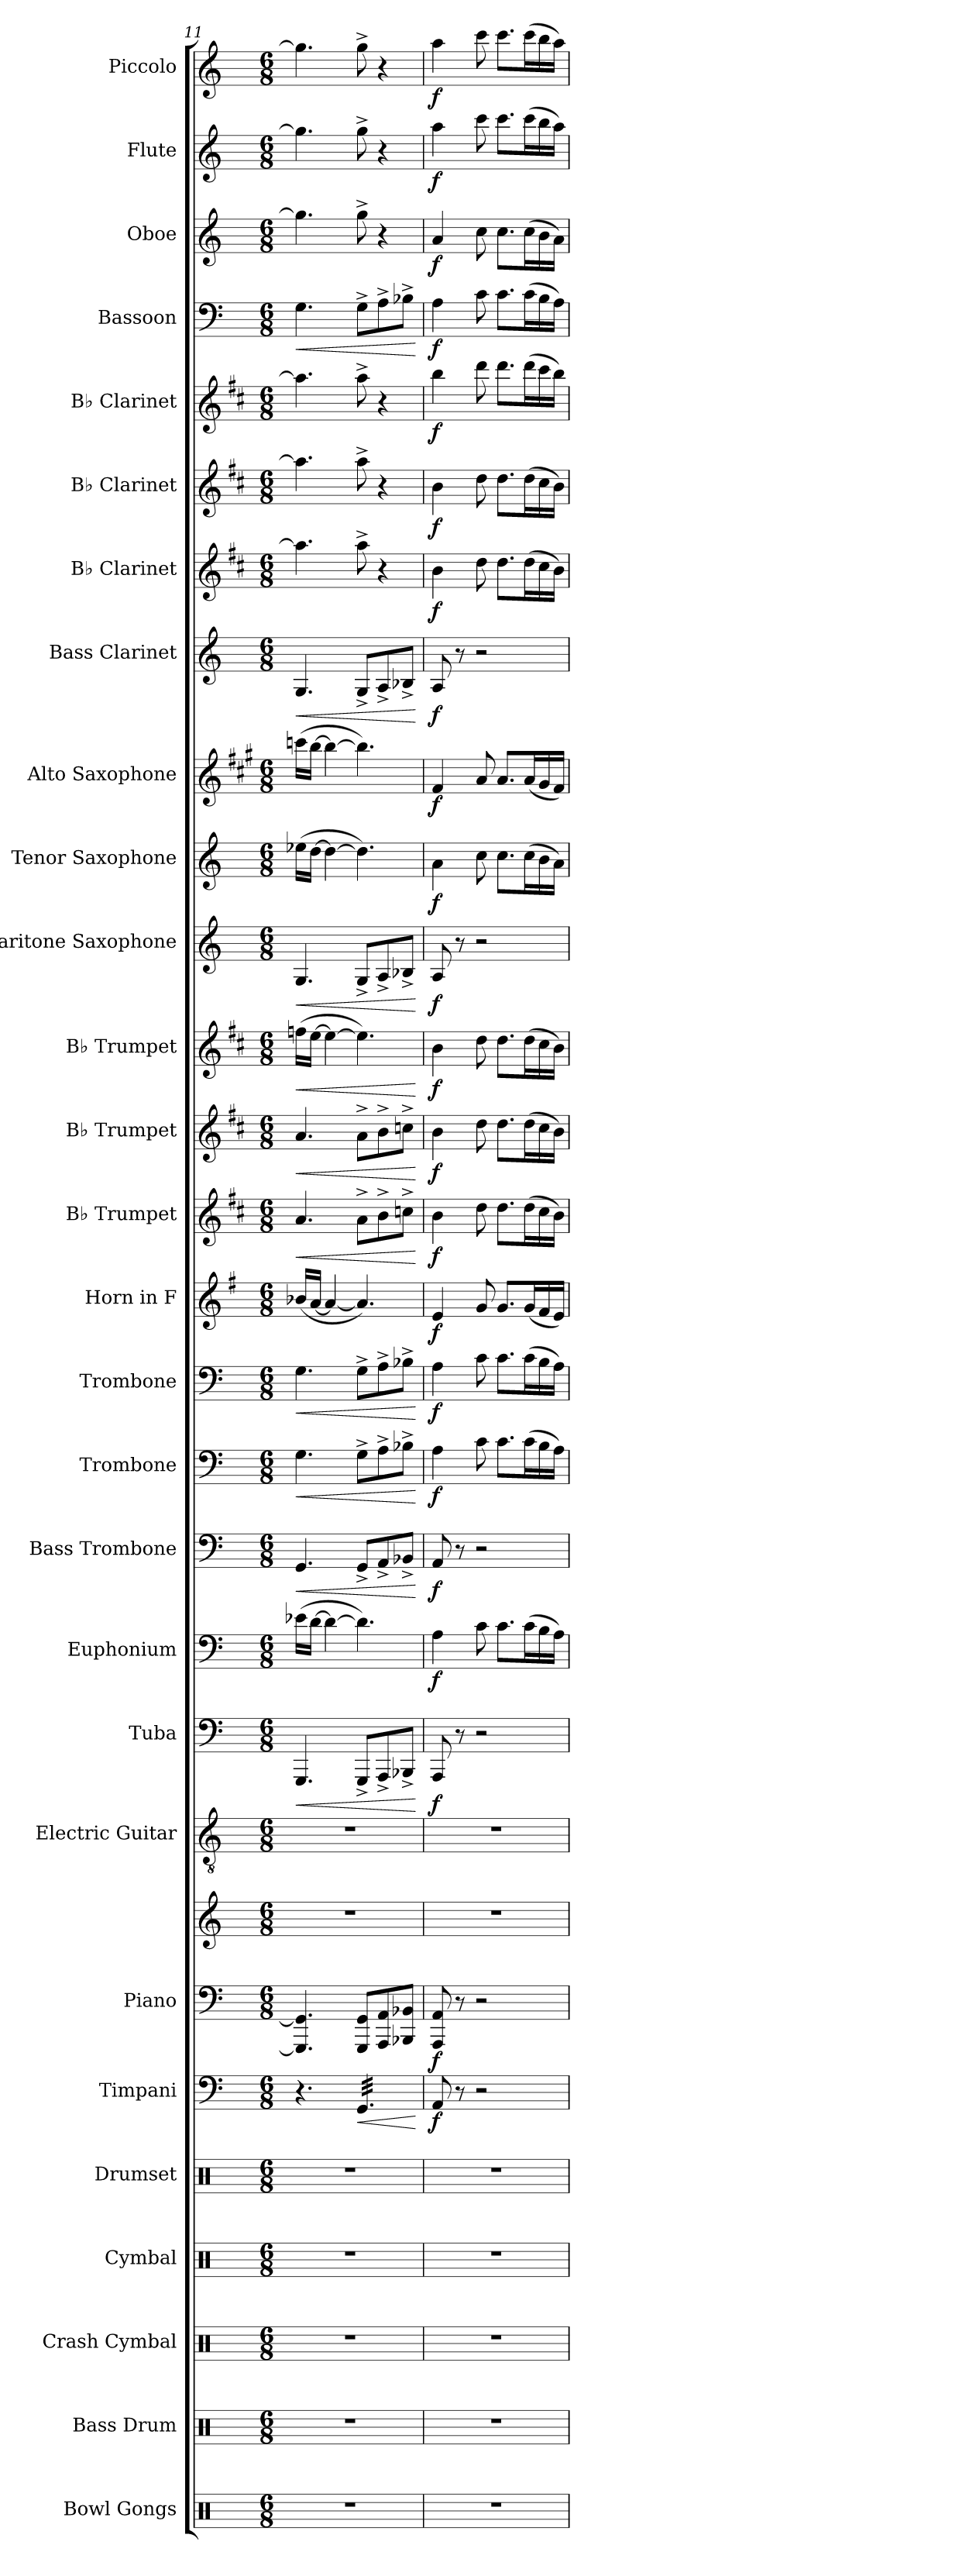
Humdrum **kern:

**kern	**kern	**kern	**kern	**kern	**kern	**dynam	**kern	**kern	**dynam	**kern	**kern	**dynam	**kern	**dynam	**kern	**dynam	**kern	**dynam	**kern	**dynam	**kern	**dynam	**kern	**dynam	**kern	**dynam	**kern	**dynam	**kern	**dynam	**kern	**dynam	**kern	**dynam	**kern	**dynam	**kern	**dynam	**kern	**dynam	**kern	**dynam	**kern	**dynam	**kern	**dynam	**kern	**dynam	**kern	**dynam
*part28	*part27	*part26	*part25	*part24	*part23	*part23	*part22	*part22	*part22	*part21	*part20	*part20	*part19	*part19	*part18	*part18	*part17	*part17	*part16	*part16	*part15	*part15	*part14	*part14	*part13	*part13	*part12	*part12	*part11	*part11	*part10	*part10	*part9	*part9	*part8	*part8	*part7	*part7	*part6	*part6	*part5	*part5	*part4	*part4	*part3	*part3	*part2	*part2	*part1	*part1
*staff29	*staff28	*staff27	*staff26	*staff25	*staff24	*staff24	*staff23	*staff22	*staff22/23	*staff21	*staff20	*staff20	*staff19	*staff19	*staff18	*staff18	*staff17	*staff17	*staff16	*staff16	*staff15	*staff15	*staff14	*staff14	*staff13	*staff13	*staff12	*staff12	*staff11	*staff11	*staff10	*staff10	*staff9	*staff9	*staff8	*staff8	*staff7	*staff7	*staff6	*staff6	*staff5	*staff5	*staff4	*staff4	*staff3	*staff3	*staff2	*staff2	*staff1	*staff1
*I"Bowl Gongs	*I"Bass Drum	*I"Crash Cymbal	*I"Cymbal	*I"Drumset	*I"Timpani	*	*I"Piano	*	*	*I"Electric Guitar	*I"Tuba	*	*I"Euphonium	*	*I"Bass Trombone	*	*I"Trombone	*	*I"Trombone	*	*I"Horn in F	*	*I"B♭ Trumpet	*	*I"B♭ Trumpet	*	*I"B♭ Trumpet	*	*I"Baritone Saxophone	*	*I"Tenor Saxophone	*	*I"Alto Saxophone	*	*I"Bass Clarinet	*	*I"B♭ Clarinet	*	*I"B♭ Clarinet	*	*I"B♭ Clarinet	*	*I"Bassoon	*	*I"Oboe	*	*I"Flute	*	*I"Piccolo	*
*I'Bw. Go.	*I'B. Dr.	*I'Cr. Cym.	*I'Cym.	*I'Drs.	*I'Timp.	*	*I'Pno.	*	*	*I'El. Guit.	*I'Tba.	*	*I'Euph.	*	*I'B. Tbn.	*	*I'Tbn.	*	*I'Tbn.	*	*	*	*I'B♭ Tpt.	*	*I'B♭ Tpt.	*	*I'B♭ Tpt.	*	*I'Bar. Sax.	*	*I'T. Sax.	*	*I'A. Sax.	*	*I'B. Cl.	*	*I'B♭ Cl.	*	*I'B♭ Cl.	*	*I'B♭ Cl.	*	*I'Bsn.	*	*I'Ob.	*	*I'Fl.	*	*I'Picc.	*
*clefX	*clefX	*clefX	*clefX	*clefX	*clefF4	*	*clefF4	*clefG2	*	*clefGv2	*clefF4	*	*clefF4	*	*clefF4	*	*clefF4	*	*clefF4	*	*clefG2	*	*clefG2	*	*clefG2	*	*clefG2	*	*clefG2	*	*clefG2	*	*clefG2	*	*clefG2	*	*clefG2	*	*clefG2	*	*clefG2	*	*clefF4	*	*clefG2	*	*clefG2	*	*clefG2	*
*	*	*	*	*	*	*	*	*	*	*	*	*	*	*	*	*	*	*	*	*	*ITrd4c7	*	*ITrd1c2	*	*ITrd1c2	*	*ITrd1c2	*	*ITrd12c21	*	*ITrd8c14	*	*ITrd5c9	*	*ITrd8c14	*	*ITrd1c2	*	*ITrd1c2	*	*ITrd1c2	*	*	*	*	*	*	*	*ITrd-7c-12	*
*k[]	*k[]	*k[]	*k[]	*k[]	*k[]	*	*k[]	*k[]	*	*k[]	*k[]	*	*k[]	*	*k[]	*	*k[]	*	*k[]	*	*k[]	*	*k[]	*	*k[]	*	*k[]	*	*k[]	*	*k[]	*	*k[]	*	*k[]	*	*k[]	*	*k[]	*	*k[]	*	*k[]	*	*k[]	*	*k[]	*	*k[]	*
*M6/8	*M6/8	*M6/8	*M6/8	*M6/8	*M6/8	*	*M6/8	*M6/8	*	*M6/8	*M6/8	*	*M6/8	*	*M6/8	*	*M6/8	*	*M6/8	*	*M6/8	*	*M6/8	*	*M6/8	*	*M6/8	*	*M6/8	*	*M6/8	*	*M6/8	*	*M6/8	*	*M6/8	*	*M6/8	*	*M6/8	*	*M6/8	*	*M6/8	*	*M6/8	*	*M6/8	*
=11	=11	=11	=11	=11	=11	=11	=11	=11	=11	=11	=11	=11	=11	=11	=11	=11	=11	=11	=11	=11	=11	=11	=11	=11	=11	=11	=11	=11	=11	=11	=11	=11	=11	=11	=11	=11	=11	=11	=11	=11	=11	=11	=11	=11	=11	=11	=11	=11	=11	=11
!	!	!	!	!	!	!	!	!	!	!	!	!LO:HP:b	!	!	!	!LO:HP:b	!	!LO:HP:b	!	!LO:HP:b	!	!	!	!LO:HP:b	!	!LO:HP:b	!	!LO:HP:b	!	!LO:HP:b	!	!	!	!	!	!LO:HP:b	!	!	!	!	!	!	!	!LO:HP:b	!	!	!	!	!	!
2.r	2.r	2.r	2.r	2.r	4.r	.	4.GGG/] 4.GG/]	2.r	.	2.r	4.GGG/	<	(16e-X\LL	.	4.GG/	<	4.G\	<	4.G\	<	(16e-X/LL	.	4.g/	<	4.g/	<	(16ee-X\LL	<	4.GG/	<	(16e-X\LL	.	(16ee-X\LL	.	4.GG/	<	4.gg\]	.	4.gg\]	.	4.gg\]	.	4.G\	<	4.gg\]	.	4.gg\]	.	4.ggg\]	.
.	.	.	.	.	.	.	.	.	.	.	.	.	[16d\JJ	.	.	.	.	.	.	.	[16d/JJ	.	.	.	.	.	[16dd\JJ	.	.	.	[16d\JJ	.	[16dd\JJ	.	.	.	.	.	.	.	.	.	.	.	.	.	.	.	.	.
.	.	.	.	.	.	.	.	.	.	.	.	.	4d\_	.	.	.	.	.	.	.	4d/_	.	.	.	.	.	4dd\_	.	.	.	4d\_	.	4dd\_	.	.	.	.	.	.	.	.	.	.	.	.	.	.	.	.	.
!	!	!	!	!	!	!LO:HP:b	!	!	!	!	!	!	!	!	!	!	!	!	!	!	!	!	!	!	!	!	!	!	!	!	!	!	!	!	!	!	!	!	!	!	!	!	!	!	!	!	!	!	!	!
*	*	*	*	*	*tremolo	*	*	*	*	*	*	*	*	*	*	*	*	*	*	*	*	*	*	*	*	*	*	*	*	*	*	*	*	*	*	*	*	*	*	*	*	*	*	*	*	*	*	*	*	*
.	.	.	.	.	32GG/LLL	<	8GGG/ 8GG/L	.	.	.	8GGG^/L	.	4.d\])	.	8GG^/L	.	8G^\L	.	8G^\L	.	4.d/])	.	8g^\L	.	8g^\L	.	4.dd\])	.	8GG^/L	.	4.d\])	.	4.dd\])	.	8GG^/L	.	8gg^\	.	8gg^\	.	8gg^\	.	8G^\L	.	8gg^\	.	8gg^\	.	8ggg^\	.
.	.	.	.	.	32GG/	.	.	.	.	.	.	.	.	.	.	.	.	.	.	.	.	.	.	.	.	.	.	.	.	.	.	.	.	.	.	.	.	.	.	.	.	.	.	.	.	.	.	.	.	.
.	.	.	.	.	32GG/	.	.	.	.	.	.	.	.	.	.	.	.	.	.	.	.	.	.	.	.	.	.	.	.	.	.	.	.	.	.	.	.	.	.	.	.	.	.	.	.	.	.	.	.	.
.	.	.	.	.	32GG/	.	.	.	.	.	.	.	.	.	.	.	.	.	.	.	.	.	.	.	.	.	.	.	.	.	.	.	.	.	.	.	.	.	.	.	.	.	.	.	.	.	.	.	.	.
.	.	.	.	.	32GG/	.	8AAA/ 8AA/	.	.	.	8AAA^/	.	.	.	8AA^/	.	8A^\	.	8A^\	.	.	.	8a^\	.	8a^\	.	.	.	8AA^/	.	.	.	.	.	8AA^/	.	4r	.	4r	.	4r	.	8A^\	.	4r	.	4r	.	4r	.
.	.	.	.	.	32GG/	.	.	.	.	.	.	.	.	.	.	.	.	.	.	.	.	.	.	.	.	.	.	.	.	.	.	.	.	.	.	.	.	.	.	.	.	.	.	.	.	.	.	.	.	.
.	.	.	.	.	32GG/	.	.	.	.	.	.	.	.	.	.	.	.	.	.	.	.	.	.	.	.	.	.	.	.	.	.	.	.	.	.	.	.	.	.	.	.	.	.	.	.	.	.	.	.	.
.	.	.	.	.	32GG/	.	.	.	.	.	.	.	.	.	.	.	.	.	.	.	.	.	.	.	.	.	.	.	.	.	.	.	.	.	.	.	.	.	.	.	.	.	.	.	.	.	.	.	.	.
.	.	.	.	.	32GG/	.	8BBB-X/ 8BB-X/J	.	.	.	8BBB-X^/J	.	.	.	8BB-X^/J	.	8B-X^\J	.	8B-X^\J	.	.	.	8b-X^\J	.	8b-X^\J	.	.	.	8BB-X^/J	.	.	.	.	.	8BB-X^/J	.	.	.	.	.	.	.	8B-X^\J	.	.	.	.	.	.	.
.	.	.	.	.	32GG/	.	.	.	.	.	.	.	.	.	.	.	.	.	.	.	.	.	.	.	.	.	.	.	.	.	.	.	.	.	.	.	.	.	.	.	.	.	.	.	.	.	.	.	.	.
.	.	.	.	.	32GG/	.	.	.	.	.	.	.	.	.	.	.	.	.	.	.	.	.	.	.	.	.	.	.	.	.	.	.	.	.	.	.	.	.	.	.	.	.	.	.	.	.	.	.	.	.
.	.	.	.	.	32GG/JJJ	.	.	.	.	.	.	.	.	.	.	.	.	.	.	.	.	.	.	.	.	.	.	.	.	.	.	.	.	.	.	.	.	.	.	.	.	.	.	.	.	.	.	.	.	.
*	*	*	*	*	*Xtremolo	*	*	*	*	*	*	*	*	*	*	*	*	*	*	*	*	*	*	*	*	*	*	*	*	*	*	*	*	*	*	*	*	*	*	*	*	*	*	*	*	*	*	*	*	*
.	.	.	.	.	.	[	.	.	.	.	.	[	.	.	.	[	.	[	.	[	.	.	.	[	.	[	.	[	.	[	.	.	.	.	.	[	.	.	.	.	.	.	.	[	.	.	.	.	.	.
!!LO:PB:g=z
=12	=12	=12	=12	=12	=12	=12	=12	=12	=12	=12	=12	=12	=12	=12	=12	=12	=12	=12	=12	=12	=12	=12	=12	=12	=12	=12	=12	=12	=12	=12	=12	=12	=12	=12	=12	=12	=12	=12	=12	=12	=12	=12	=12	=12	=12	=12	=12	=12	=12	=12
!	!	!	!	!	!	!LO:DY:b	!	!	!LO:DY:b=2	!	!	!LO:DY:b	!	!LO:DY:b	!	!LO:DY:b	!	!LO:DY:b	!	!LO:DY:b	!	!LO:DY:b	!	!LO:DY:b	!	!LO:DY:b	!	!LO:DY:b	!	!LO:DY:b	!	!LO:DY:b	!	!LO:DY:b	!	!LO:DY:b	!	!LO:DY:b	!	!LO:DY:b	!	!LO:DY:b	!	!LO:DY:b	!	!LO:DY:b	!	!LO:DY:b	!	!LO:DY:b
2.r	2.r	2.r	2.r	2.r	8AA/	f	8AAA/ 8AA/	2.r	f	2.r	8AAA/	f	4A\	f	8AA/	f	4A\	f	4A\	f	4A/	f	4a\	f	4a\	f	4a\	f	8AA/	f	4A\	f	4A/	f	8AA/	f	4a\	f	4a\	f	4aa\	f	4A\	f	4a/	f	4aa\	f	4aaa\	f
.	.	.	.	.	8r	.	8r	.	.	.	8r	.	.	.	8r	.	.	.	.	.	.	.	.	.	.	.	.	.	8r	.	.	.	.	.	8r	.	.	.	.	.	.	.	.	.	.	.	.	.	.	.
.	.	.	.	.	2r	.	2r	.	.	.	2r	.	8c\	.	2r	.	8c\	.	8c\	.	8c/	.	8cc\	.	8cc\	.	8cc\	.	2r	.	8c\	.	8c/	.	2r	.	8cc\	.	8cc\	.	8ccc\	.	8c\	.	8cc\	.	8ccc\	.	8cccc\	.
.	.	.	.	.	.	.	.	.	.	.	.	.	8.c\L	.	.	.	8.c\L	.	8.c\L	.	8.c/L	.	8.cc\L	.	8.cc\L	.	8.cc\L	.	.	.	8.c\L	.	8.c/L	.	.	.	8.cc\L	.	8.cc\L	.	8.ccc\L	.	8.c\L	.	8.cc\L	.	8.ccc\L	.	8.cccc\L	.
.	.	.	.	.	.	.	.	.	.	.	.	.	(16c\L	.	.	.	(16c\L	.	(16c\L	.	(16c/L	.	(16cc\L	.	(16cc\L	.	(16cc\L	.	.	.	(16c\L	.	(16c/L	.	.	.	(16cc\L	.	(16cc\L	.	(16ccc\L	.	(16c\L	.	(16cc\L	.	(16ccc\L	.	(16cccc\L	.
.	.	.	.	.	.	.	.	.	.	.	.	.	16B\	.	.	.	16B\	.	16B\	.	16B/	.	16b\	.	16b\	.	16b\	.	.	.	16B\	.	16B/	.	.	.	16b\	.	16b\	.	16bb\	.	16B\	.	16b\	.	16bb\	.	16bbb\	.
.	.	.	.	.	.	.	.	.	.	.	.	.	16A\JJ)	.	.	.	16A\JJ)	.	16A\JJ)	.	16A/JJ)	.	16a\JJ)	.	16a\JJ)	.	16a\JJ)	.	.	.	16A\JJ)	.	16A/JJ)	.	.	.	16a\JJ)	.	16a\JJ)	.	16aa\JJ)	.	16A\JJ)	.	16a\JJ)	.	16aa\JJ)	.	16aaa\JJ)	.
=	=	=	=	=	=	=	=	=	=	=	=	=	=	=	=	=	=	=	=	=	=	=	=	=	=	=	=	=	=	=	=	=	=	=	=	=	=	=	=	=	=	=	=	=	=	=	=	=	=	=
*-	*-	*-	*-	*-	*-	*-	*-	*-	*-	*-	*-	*-	*-	*-	*-	*-	*-	*-	*-	*-	*-	*-	*-	*-	*-	*-	*-	*-	*-	*-	*-	*-	*-	*-	*-	*-	*-	*-	*-	*-	*-	*-	*-	*-	*-	*-	*-	*-	*-	*-
